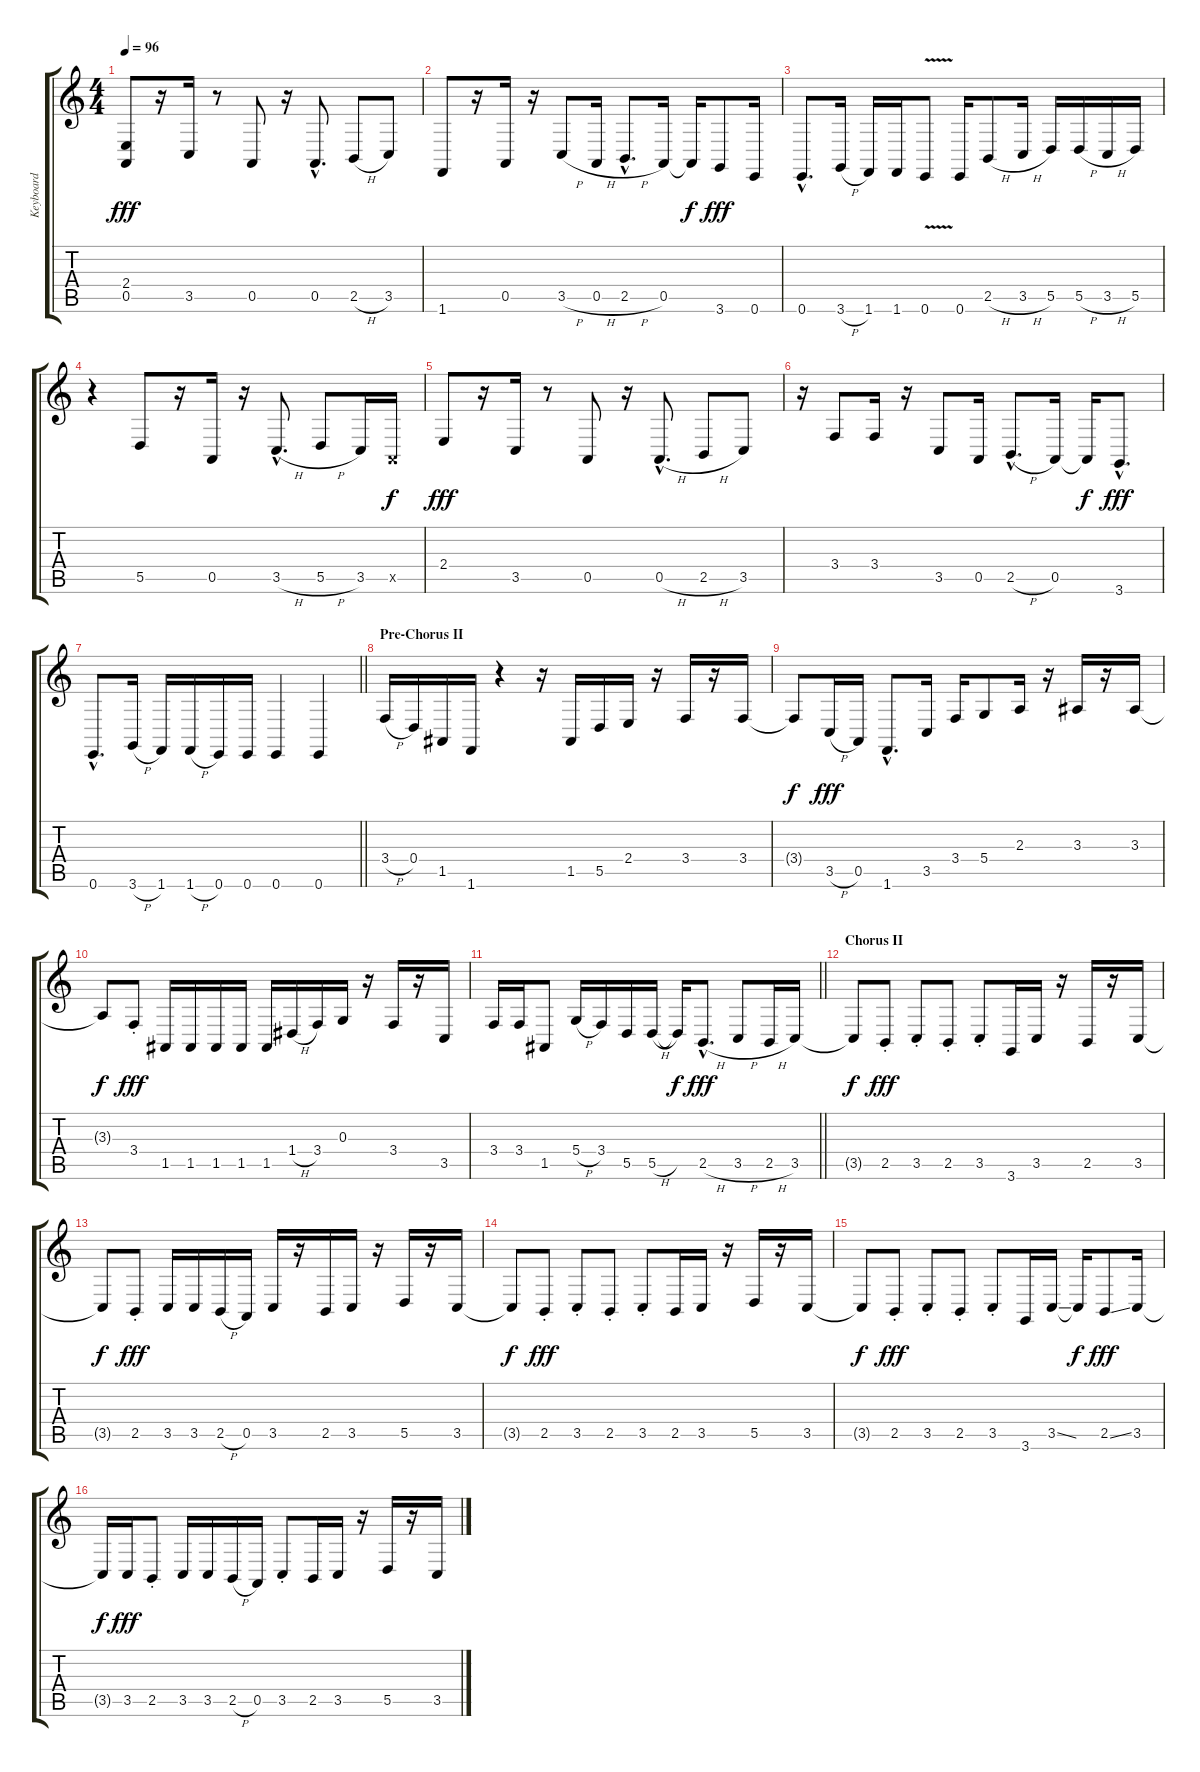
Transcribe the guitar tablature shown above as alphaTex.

\track ("Keyboard" "Keyboard") {instrument lead1square}
\staff {score tabs}
\tuning (E4 B3 G3 D3 A2 E2) {hide}
\ts (4 4)
\tempo 96
\clef g2
\ks c
(2.4 0.5).8{dy fff} r.16 3.5.16 r.8 0.5.8 r.16 0.5{hac}.8{d} 2.5{h}.8 3.5.8 |
1.6.8 r.16 0.5.16 r.16 3.5{h}.8 0.5{h}.16 2.5{h hac}.8{d} 0.5.16 0.5{t}.16{dy f} 3.6.8{dy fff} 0.6.16 |
0.6{hac}.8{d} 3.6{h}.16 1.6.16 1.6.16 0.6{v}.8 0.6.16 2.5{h}.8 3.5{h}.16 5.5.16 5.5{h}.16 3.5{h}.16 5.5.16 |
r.4 5.5.8 r.16 0.5.16 r.16 3.5{h hac}.8{d} 5.5{h}.8 3.5.16 0.5{x}.16{dy f} |
2.4.8{dy fff} r.16 3.5.16 r.8 0.5.8 r.16 0.5{h hac}.8{d} 2.5{h}.8 3.5.8 |
r.16 3.4.8 3.4.16 r.16 3.5.8 0.5.16 2.5{h hac}.8{d} 0.5.16 0.5{t}.16{dy f} 3.6{hac}.8{d dy fff} |
\barLineRight lightlight
0.6{hac}.8{d} 3.6{h}.16 1.6.16 1.6{h}.16 0.6.16 0.6.16 0.6.4 0.6.4 |
\section ("" "Pre-Chorus II")
3.4{h}.16 0.4.16 1.5.16 1.6.16 r.4 r.16 1.5.16 5.5.16 2.4.16 r.16 3.4.16 r.16 3.4.16 |
3.4{t}.8{dy f} 3.5{h}.16{dy fff} 0.5.16 1.6{hac}.8{d} 3.5.16 3.4.16 5.4.8 2.3.16 r.16 3.3.16 r.16 3.3.16 |
3.3{t}.8{dy f} 3.4{st}.8{dy fff} 1.5.16 1.5.16 1.5.16 1.5.16 1.5.16 1.4{h}.16 3.4.16 0.3.16 r.16 3.4.16 r.16 3.5.16 |
\barLineRight lightlight
3.4.16 3.4.16 1.5.8 5.4{h}.16 3.4.16 5.5.16 5.5{h}.16 5.5{t}.16{dy f} 2.5{h hac}.8{d dy fff} 3.5{h}.8 2.5{h}.16 3.5.16 |
\section ("" "Chorus II")
3.5{t}.8{dy f} 2.5{st}.8{dy fff} 3.5{st}.8 2.5{st}.8 3.5{st}.8 3.6.16 3.5.16 r.16 2.5.16 r.16 3.5.16 |
3.5{t}.8{dy f} 2.5{st}.8{dy fff} 3.5.16 3.5.16 2.5{h}.16 0.5.16 3.5.16 r.16 2.5.16 3.5.16 r.16 5.5.16 r.16 3.5.16 |
3.5{t}.8{dy f} 2.5{st}.8{dy fff} 3.5{st}.8 2.5{st}.8 3.5{st}.8 2.5.16 3.5.16 r.16 5.5.16 r.16 3.5.16 |
3.5{t}.8{dy f} 2.5{st}.8{dy fff} 3.5{st}.8 2.5{st}.8 3.5{st}.8 3.6.16 3.5{ss}.16 3.5{t}.16{dy f} 2.5{ss}.8{dy fff} 3.5.16 |
3.5{t}.16{dy f} 3.5.16{dy fff} 2.5{st}.8 3.5.16 3.5.16 2.5{h}.16 0.5.16 3.5{st}.8 2.5.16 3.5.16 r.16 5.5.16 r.16 3.5.16
